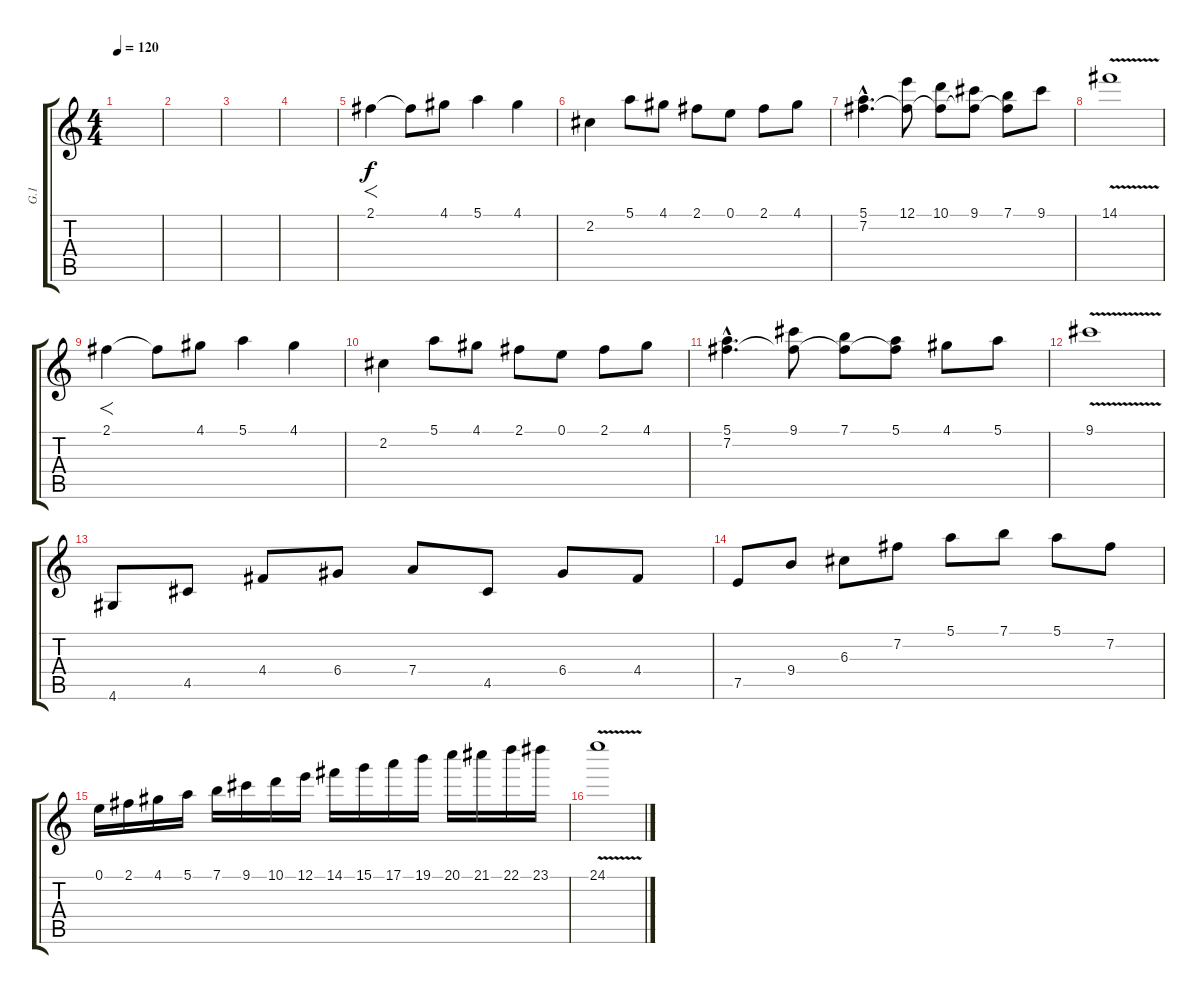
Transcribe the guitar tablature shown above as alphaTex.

\track ("G.1" "G.1") {instrument distortionguitar}
\staff {score tabs}
\tuning (E4 B3 G3 D3 A2 E2) {hide}
\ts (4 4)
\tempo 120
\clef g2
\ks c
|
|
|
|
2.1.4{f} 2.1{t}.8 4.1.8 5.1.4 4.1.4 |
2.2.4 5.1.8 4.1.8 2.1.8 0.1.8 2.1.8 4.1.8 |
(5.1{hac} 7.2{hac}).4{d} (12.1 7.2{t}).8 (10.1 7.2{t}).8 (9.1 7.2{t}).8 (7.1 7.2{t}).8 9.1.8 |
14.1{v}.1 |
2.1.4{f} 2.1{t}.8 4.1.8 5.1.4 4.1.4 |
2.2.4 5.1.8 4.1.8 2.1.8 0.1.8 2.1.8 4.1.8 |
(5.1{hac} 7.2{hac}).4{d} (9.1 7.2{t}).8 (7.1 7.2{t}).8 (5.1 7.2{t}).8 4.1.8 5.1.8 |
9.1{v}.1 |
4.6.8 4.5.8 4.4.8 6.4.8 7.4.8 4.5.8 6.4.8 4.4.8 |
7.5.8 9.4.8 6.3.8 7.2.8 5.1.8 7.1.8 5.1.8 7.2.8 |
0.1.16 2.1.16 4.1.16 5.1.16 7.1.16 9.1.16 10.1.16 12.1.16 14.1.16 15.1.16 17.1.16 19.1.16 20.1.16 21.1.16 22.1.16 23.1.16 |
24.1{v}.1
